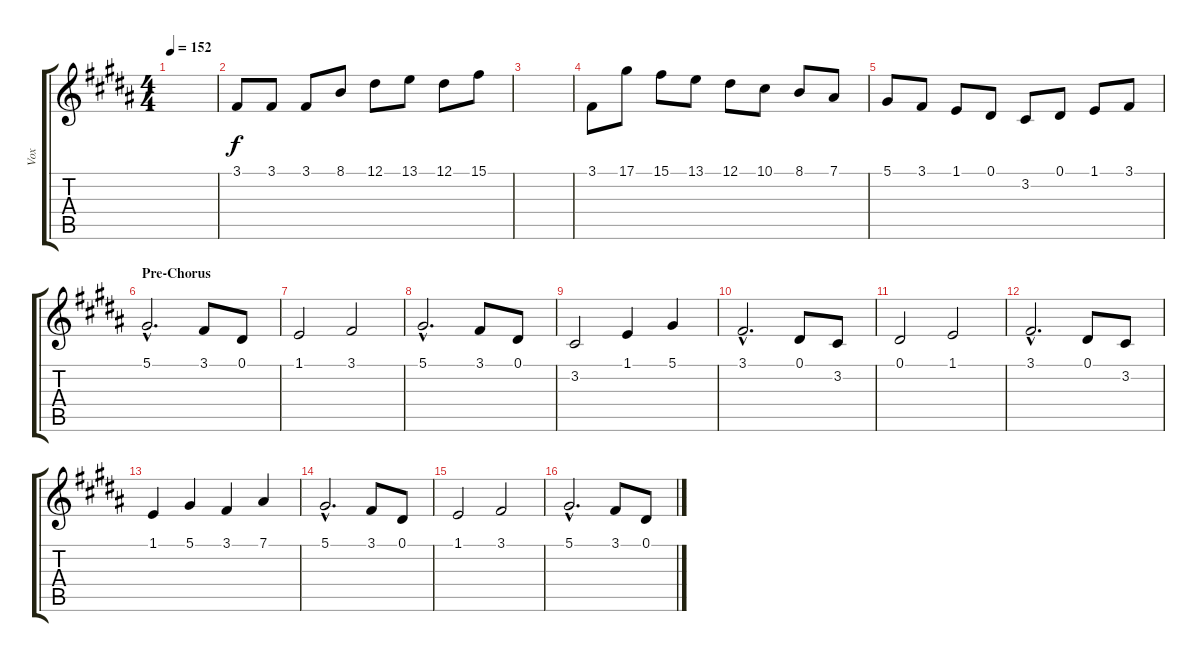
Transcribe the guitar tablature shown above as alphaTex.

\track ("Vox" "Vox") {instrument trumpet}
\staff {score tabs}
\tuning (Eb4 Bb3 Gb3 Db3 Ab2 Eb2) {hide}
\ts (4 4)
\tempo 152
\clef g2
\ks b
|
3.1.8 3.1.8 3.1.8 8.1.8 12.1.8 13.1.8 12.1.8 15.1.8 |
|
3.1.8 17.1.8 15.1.8 13.1.8 12.1.8 10.1.8 8.1.8 7.1.8 |
5.1.8 3.1.8 1.1.8 0.1.8 3.2.8 0.1.8 1.1.8 3.1.8 |
\section ("" "Pre-Chorus")
5.1{hac}.2{d} 3.1.8 0.1.8 |
1.1.2 3.1.2 |
5.1{hac}.2{d} 3.1.8 0.1.8 |
3.2.2 1.1.4 5.1.4 |
3.1{hac}.2{d} 0.1.8 3.2.8 |
0.1.2 1.1.2 |
3.1{hac}.2{d} 0.1.8 3.2.8 |
1.1.4 5.1.4 3.1.4 7.1.4 |
5.1{hac}.2{d} 3.1.8 0.1.8 |
1.1.2 3.1.2 |
5.1{hac}.2{d} 3.1.8 0.1.8
